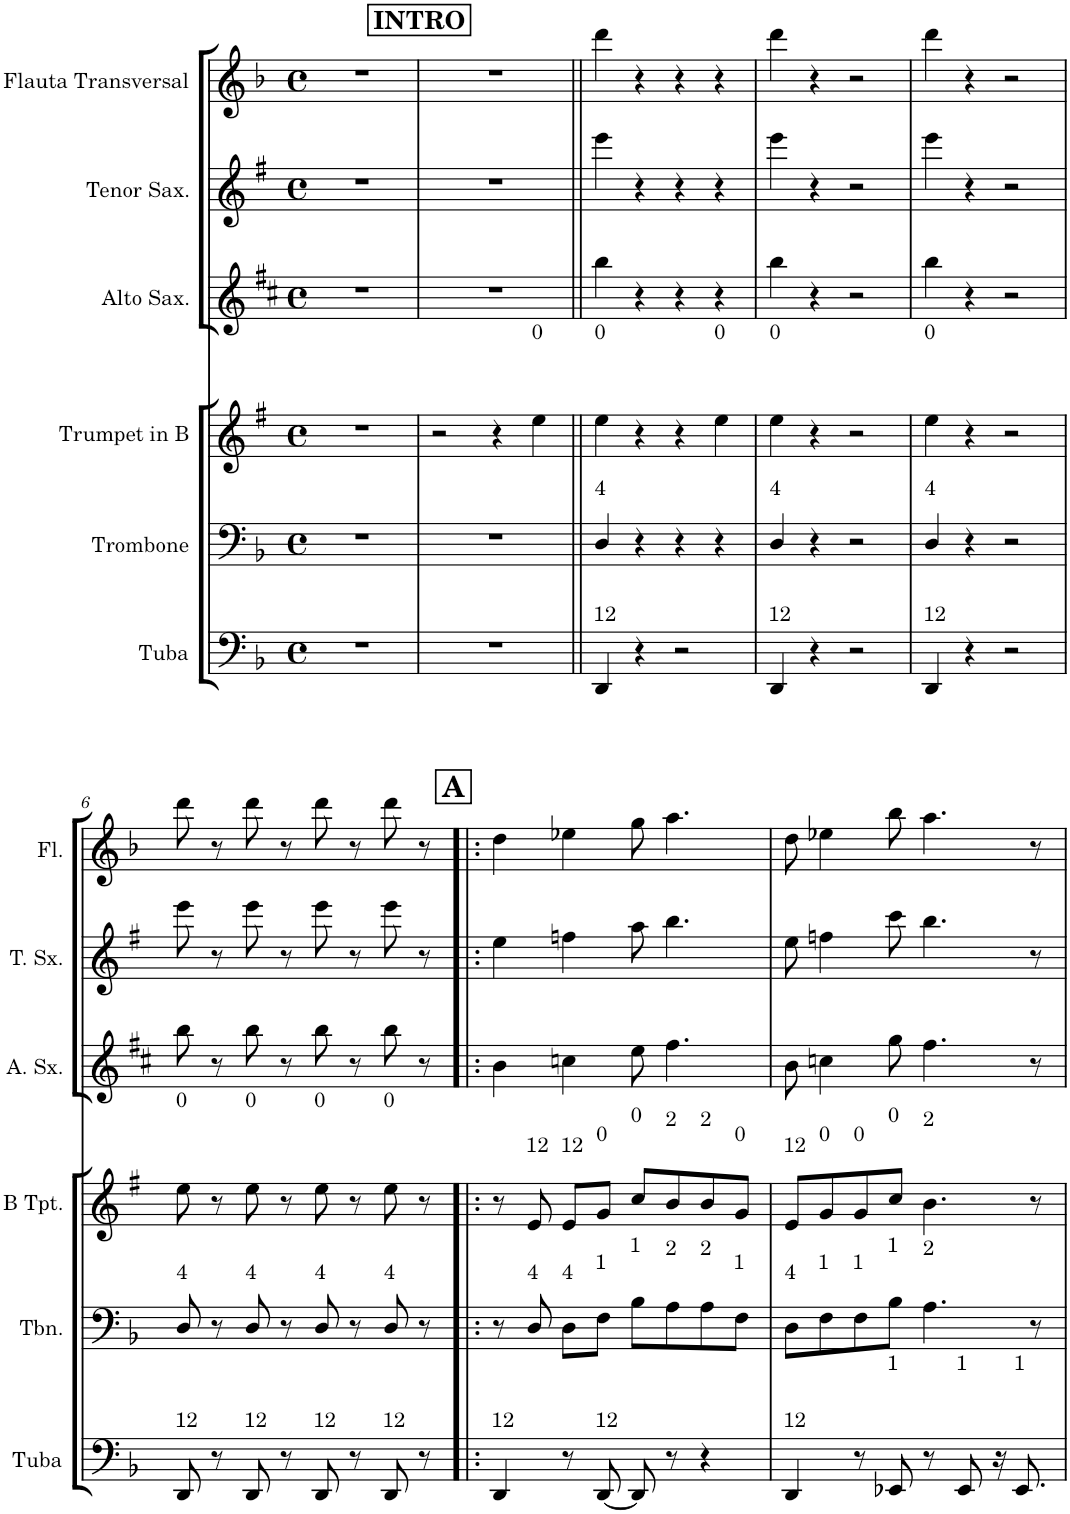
**kern	**kern	**kern	**kern	**kern	**kern
*part6	*part5	*part4	*part3	*part2	*part1
*staff6	*staff5	*staff4	*staff3	*staff2	*staff1
*I"Tuba	*I"Trombone	*I"Trumpet in B	*I"Alto Sax.	*I"Tenor Sax.	*I"Flauta Transversal
*I'Tuba	*I'Tbn.	*	*I'A. Sx.	*I'T. Sx.	*I'Fl.
*clefF4	*clefF4	*clefG2	*clefG2	*clefG2	*clefG2
*	*	*Trd1c2	*Trd5c9	*Trd8c14	*
*k[b-]	*k[b-]	*k[f#]	*k[f#c#]	*k[f#]	*k[b-]
*d:	*d:	*e:	*b:	*e:	*d:
*M4/4	*M4/4	*M4/4	*M4/4	*M4/4	*M4/4
*met(c)	*met(c)	*met(c)	*met(c)	*met(c)	*met(c)
=1	=1	=1	=1	=1	=1
1r	1r	1r	1r	1r	1r
!!LO:REH:place=s1:a:B:cj:fs=12:t=INTRO
=2	=2	=2	=2	=2	=2
1r	1r	2r	1r	1r	1r
.	.	4r	.	.	.
!	!	!LO:TX:a:t=0	!	!	!
.	.	4ee\	.	.	.
=3||	=3||	=3||	=3||	=3||	=3||
!	!	!LO:TX:a:t=0	!	!	!
!	!LO:TX:a:t=4	!	!	!	!
!LO:TX:a:t=12	!	!	!	!	!
4DD/	4D/	4ee\	4bb\	4eee\	4ddd\
4r	4r	4r	4r	4r	4r
2r	4r	4r	4r	4r	4r
!	!	!LO:TX:a:t=0	!	!	!
.	4r	4ee\	4r	4r	4r
=4	=4	=4	=4	=4	=4
!	!	!LO:TX:a:t=0	!	!	!
!	!LO:TX:a:t=4	!	!	!	!
!LO:TX:a:t=12	!	!	!	!	!
4DD/	4D/	4ee\	4bb\	4eee\	4ddd\
4r	4r	4r	4r	4r	4r
2r	2r	2r	2r	2r	2r
=5	=5	=5	=5	=5	=5
!	!	!LO:TX:a:t=0	!	!	!
!	!LO:TX:a:t=4	!	!	!	!
!LO:TX:a:t=12	!	!	!	!	!
4DD/	4D/	4ee\	4bb\	4eee\	4ddd\
4r	4r	4r	4r	4r	4r
2r	2r	2r	2r	2r	2r
!!LO:LB:g=z
=6	=6	=6	=6	=6	=6
!	!	!LO:TX:a:t=0	!	!	!
!	!LO:TX:a:t=4	!	!	!	!
!LO:TX:a:t=12	!	!	!	!	!
8DD/	8D/	8ee\	8bb\	8eee\	8ddd\
8r	8r	8r	8r	8r	8r
!	!	!LO:TX:a:t=0	!	!	!
!	!LO:TX:a:t=4	!	!	!	!
!LO:TX:a:t=12	!	!	!	!	!
8DD/	8D/	8ee\	8bb\	8eee\	8ddd\
8r	8r	8r	8r	8r	8r
!	!	!LO:TX:a:t=0	!	!	!
!	!LO:TX:a:t=4	!	!	!	!
!LO:TX:a:t=12	!	!	!	!	!
8DD/	8D/	8ee\	8bb\	8eee\	8ddd\
8r	8r	8r	8r	8r	8r
!	!	!LO:TX:a:t=0	!	!	!
!	!LO:TX:a:t=4	!	!	!	!
!LO:TX:a:t=12	!	!	!	!	!
8DD/	8D/	8ee\	8bb\	8eee\	8ddd\
8r	8r	8r	8r	8r	8r
!!LO:REH:place=s1:a:B:cj:fs=14:t=A
=7!|:	=7!|:	=7!|:	=7!|:	=7!|:	=7!|:
!LO:TX:a:t=12	!	!	!	!	!
4DD/	8r	8r	4b\	4ee\	4dd\
!	!	!LO:TX:a:t=12	!	!	!
!	!LO:TX:a:t=4	!	!	!	!
.	8D/	8e/	.	.	.
!	!	!LO:TX:a:t=12	!	!	!
!	!LO:TX:a:t=4	!	!	!	!
8r	8D\L	8e/L	4ccn\	4ffn\	4ee-X\
!	!	!LO:TX:a:t=0	!	!	!
!	!LO:TX:a:t=1	!	!	!	!
!LO:TX:a:t=12	!	!	!	!	!
[8DD/	8F\J	8g/J	.	.	.
!	!	!LO:TX:a:t=0	!	!	!
!	!LO:TX:a:t=1	!	!	!	!
8DD/]	8B-\L	8cc/L	8ee\	8aa\	8gg\
!	!	!LO:TX:a:t=2	!	!	!
!	!LO:TX:a:t=2	!	!	!	!
8r	8A\	8b/	4.ff#\	4.bb\	4.aa\
!	!	!LO:TX:a:t=2	!	!	!
!	!LO:TX:a:t=2	!	!	!	!
4r	8A\	8b/	.	.	.
!	!	!LO:TX:a:t=0	!	!	!
!	!LO:TX:a:t=1	!	!	!	!
.	8F\J	8g/J	.	.	.
=8	=8	=8	=8	=8	=8
!	!	!LO:TX:a:t=12	!	!	!
!	!LO:TX:a:t=4	!	!	!	!
!LO:TX:a:t=12	!	!	!	!	!
4DD/	8D\L	8e/L	8b\	8ee\	8dd\
!	!	!LO:TX:a:t=0	!	!	!
!	!LO:TX:a:t=1	!	!	!	!
.	8F\	8g/	4ccn\	4ffn\	4ee-X\
!	!	!LO:TX:a:t=0	!	!	!
!	!LO:TX:a:t=1	!	!	!	!
8r	8F\	8g/	.	.	.
!	!	!LO:TX:a:t=0	!	!	!
!	!LO:TX:a:t=1	!	!	!	!
!LO:TX:a:t=1	!	!	!	!	!
8EE-X/	8B-\J	8cc/J	8gg\	8ccc\	8bb-\
!	!	!LO:TX:a:t=2	!	!	!
!	!LO:TX:a:t=2	!	!	!	!
8r	4.A\	4.b\	4.ff#\	4.bb\	4.aa\
!LO:TX:a:t=1	!	!	!	!	!
8EE-/	.	.	.	.	.
16r	.	.	.	.	.
!LO:TX:a:t=1	!	!	!	!	!
8.EE-/	.	.	.	.	.
.	8r	8r	8r	8r	8r
=	=	=	=	=	=
*-	*-	*-	*-	*-	*-
